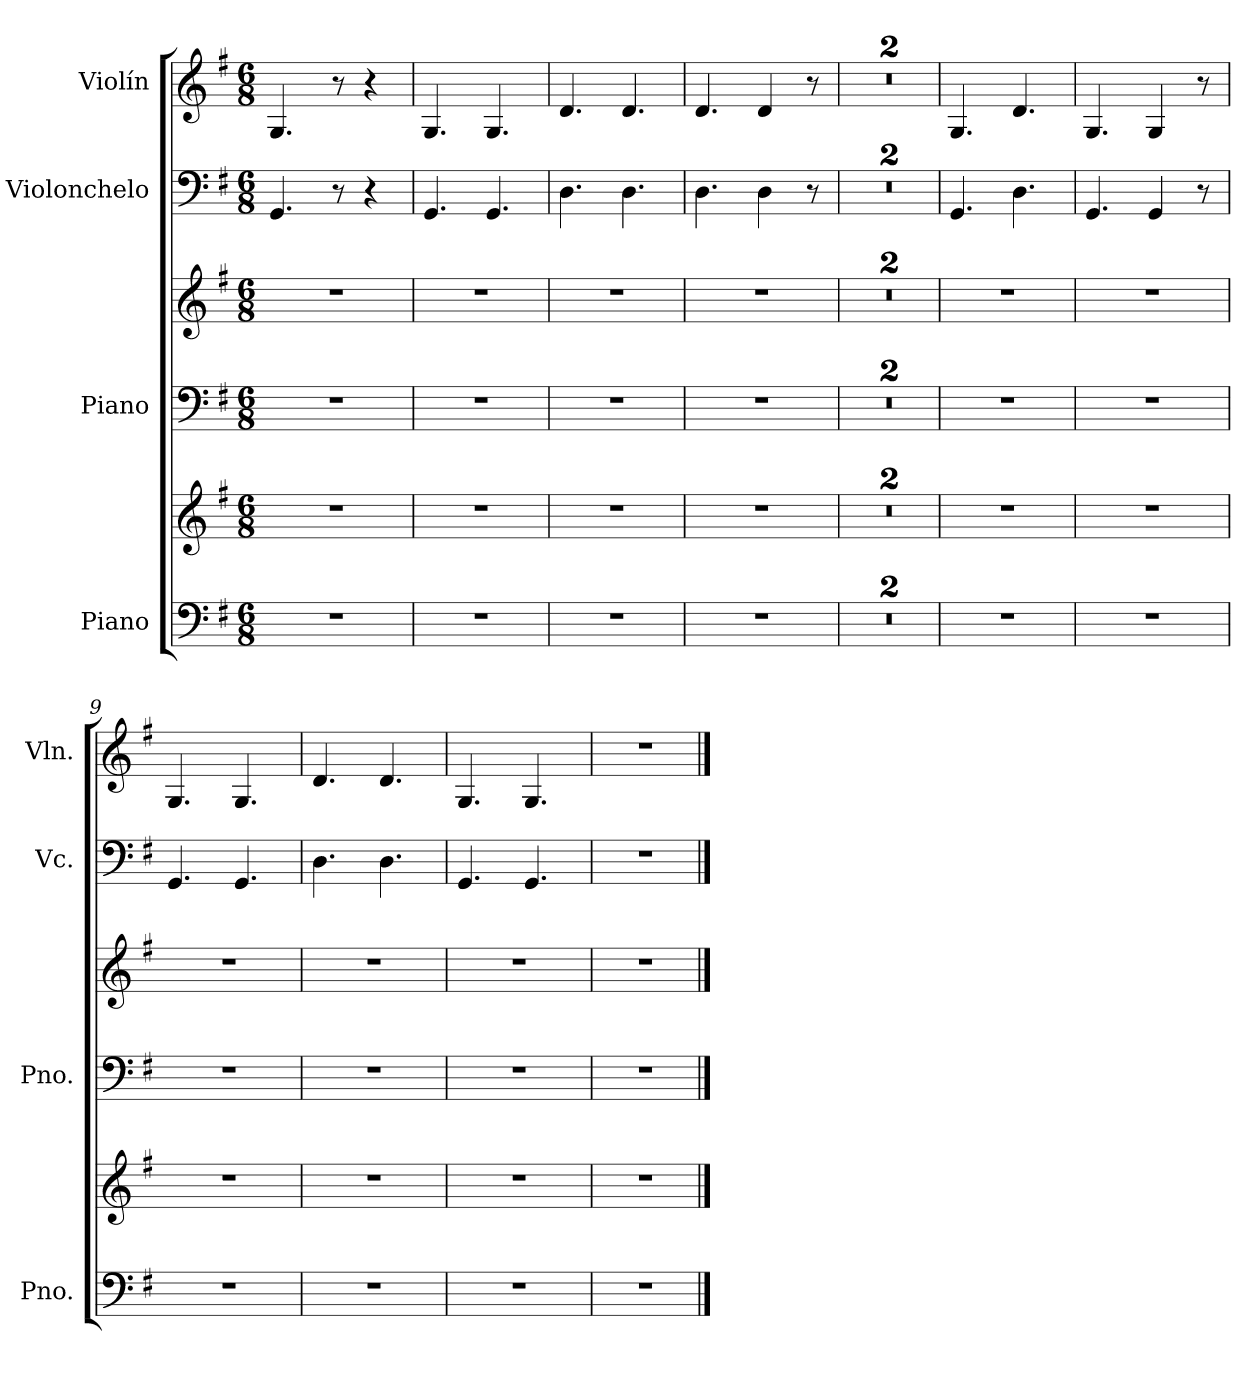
**kern	**kern	**kern	**kern	**kern	**kern
*part4	*part4	*part3	*part3	*part2	*part1
*staff6	*staff5	*staff4	*staff3	*staff2	*staff1
*I"Piano	*	*I"Piano	*	*I"Violonchelo	*I"Violín
*I'Pno.	*	*I'Pno.	*	*I'Vc.	*I'Vln.
*clefF4	*clefG2	*clefF4	*clefG2	*clefF4	*clefG2
*k[f#]	*k[f#]	*k[f#]	*k[f#]	*k[f#]	*k[f#]
*M6/8	*M6/8	*M6/8	*M6/8	*M6/8	*M6/8
=1	=1	=1	=1	=1	=1
2.r	2.r	2.r	2.r	4.GG/	4.G/
.	.	.	.	8r	8r
.	.	.	.	4r	4r
=2	=2	=2	=2	=2	=2
2.r	2.r	2.r	2.r	4.GG/	4.G/
.	.	.	.	4.GG/	4.G/
=3	=3	=3	=3	=3	=3
2.r	2.r	2.r	2.r	4.D\	4.d/
.	.	.	.	4.D\	4.d/
=4	=4	=4	=4	=4	=4
2.r	2.r	2.r	2.r	4.D\	4.d/
.	.	.	.	4D\	4d/
.	.	.	.	8r	8r
=5	=5	=5	=5	=5	=5
2.r	2.r	2.r	2.r	2.r	2.r
=6	=6	=6	=6	=6	=6
2.r	2.r	2.r	2.r	2.r	2.r
=7	=7	=7	=7	=7	=7
2.r	2.r	2.r	2.r	4.GG/	4.G/
.	.	.	.	4.D\	4.d/
=8	=8	=8	=8	=8	=8
2.r	2.r	2.r	2.r	4.GG/	4.G/
.	.	.	.	4GG/	4G/
.	.	.	.	8r	8r
=9	=9	=9	=9	=9	=9
2.r	2.r	2.r	2.r	4.GG/	4.G/
.	.	.	.	4.GG/	4.G/
!!LO:LB:g=z
=10	=10	=10	=10	=10	=10
2.r	2.r	2.r	2.r	4.D\	4.d/
.	.	.	.	4.D\	4.d/
=11	=11	=11	=11	=11	=11
2.r	2.r	2.r	2.r	4.GG/	4.G/
.	.	.	.	4.GG/	4.G/
=12	=12	=12	=12	=12	=12
2.r	2.r	2.r	2.r	2.r	2.r
==	==	==	==	==	==
*-	*-	*-	*-	*-	*-
